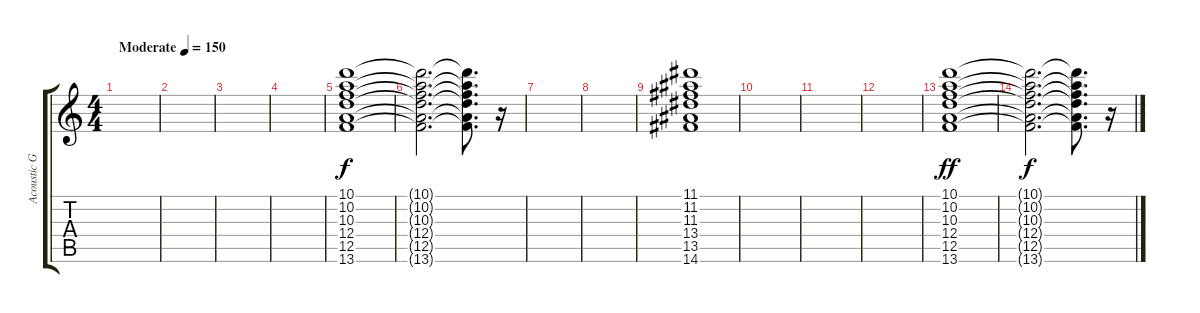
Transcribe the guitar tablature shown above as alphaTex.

\track ("Acoustic Guitar" "Acoustic G") {instrument acousticguitarsteel}
\staff {score tabs}
\tuning (E4 B3 G3 D3 A2 E2) {hide}
\ts (4 4)
\tempo (150 "Moderate")
\clef g2
\ks c
|
|
|
|
(10.1 10.2 10.3 12.4 12.5 13.6).1 |
(10.1{t} 10.2{t} 10.3{t} 12.4{t} 12.5{t} 13.6{t}).2{d dy f} (10.1{t} 10.2{t} 10.3{t} 12.4{t} 12.5{t} 13.6{t}).8{d} r.16 |
|
|
(11.1 11.2 11.3 13.4 13.5 14.6).1 |
|
|
|
(10.1 10.2 10.3 12.4 12.5 13.6).1{dy ff} |
(10.1{t} 10.2{t} 10.3{t} 12.4{t} 12.5{t} 13.6{t}).2{d dy f} (10.1{t} 10.2{t} 10.3{t} 12.4{t} 12.5{t} 13.6{t}).8{d} r.16
